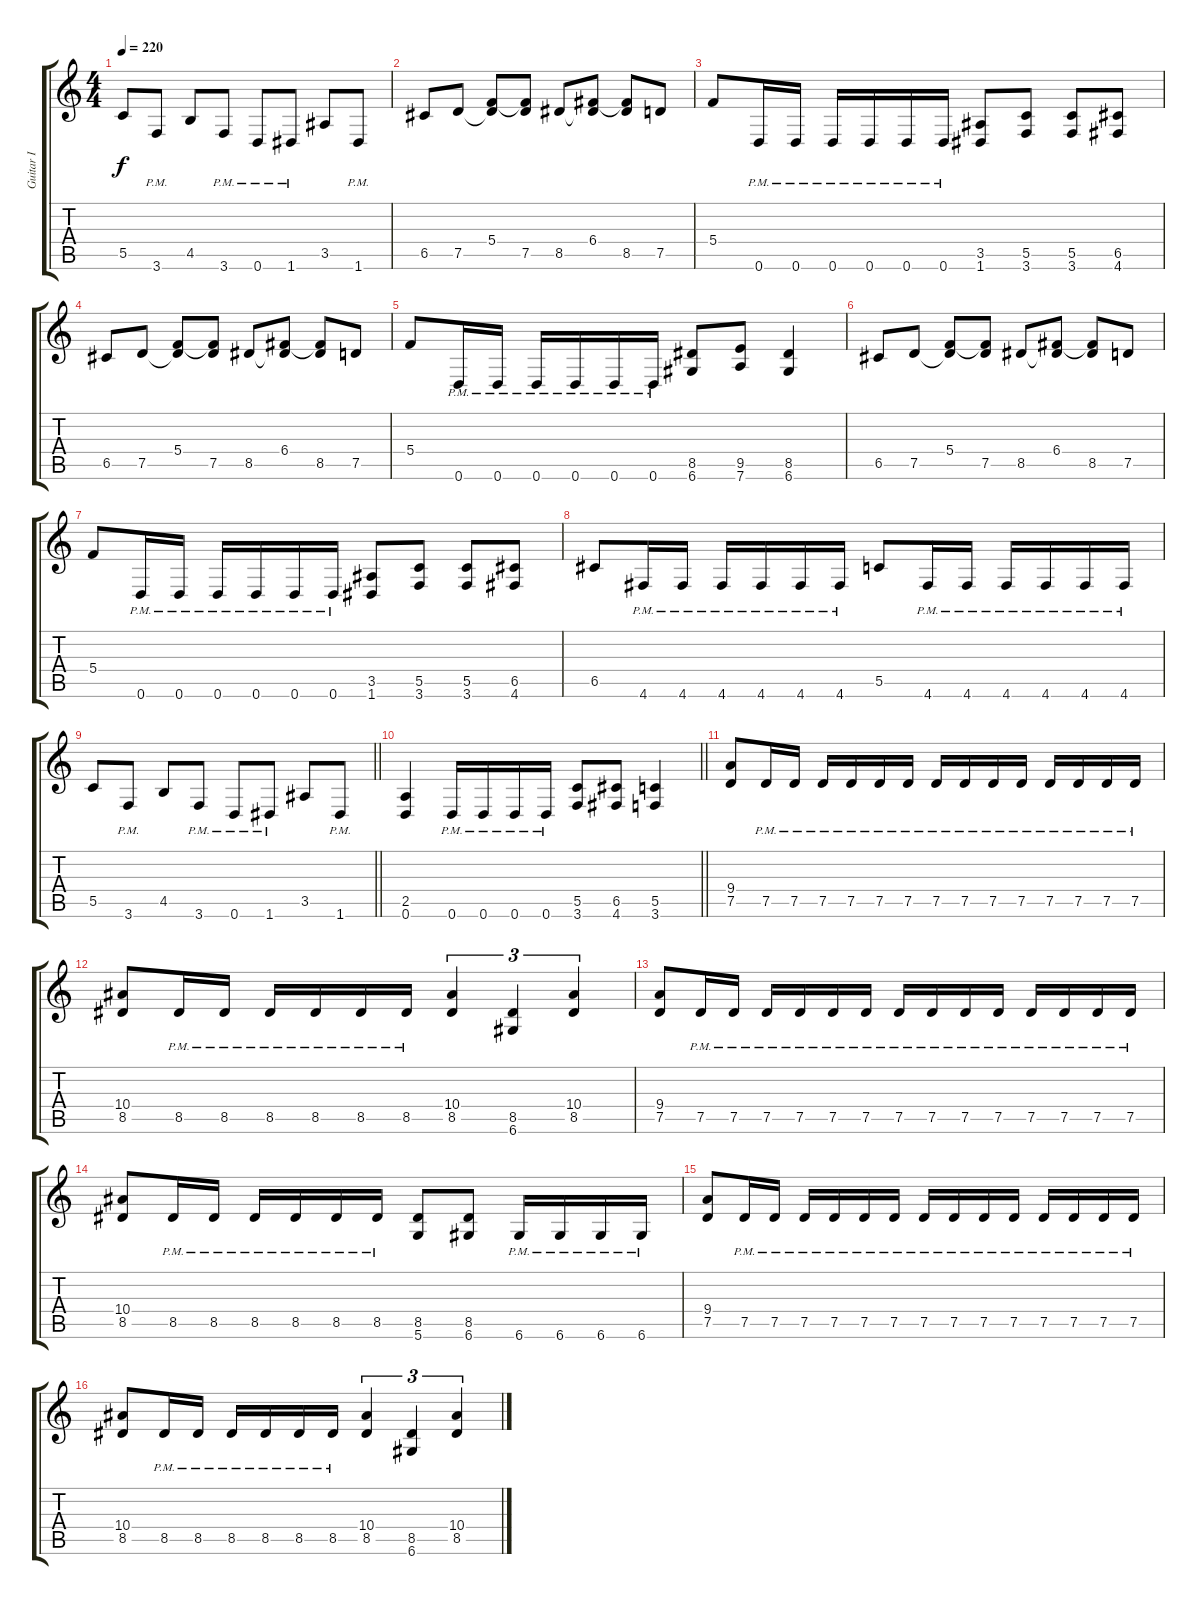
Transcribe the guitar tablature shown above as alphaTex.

\track ("Guitar I" "Guitar I") {instrument distortionguitar}
\staff {score tabs}
\tuning (D4 A3 F3 C3 G2 D2) {hide}
\ts (4 4)
\tempo 220
\clef g2
\ks c
5.5.8{dy f} 3.6{pm}.8 4.5.8 3.6{pm}.8 0.6{pm}.8 1.6{pm}.8 3.5.8 1.6{pm}.8 |
6.5.8 7.5.8 (5.4 7.5{t}).8 (5.4{t} 7.5).8 8.5.8 (6.4 8.5{t}).8 (6.4{t} 8.5).8 7.5.8 |
5.4.8 0.6{pm}.16 0.6{pm}.16 0.6{pm}.16 0.6{pm}.16 0.6{pm}.16 0.6{pm}.16 (3.5 1.6).8 (5.5 3.6).8 (5.5 3.6).8 (6.5 4.6).8 |
6.5.8 7.5.8 (5.4 7.5{t}).8 (5.4{t} 7.5).8 8.5.8 (6.4 8.5{t}).8 (6.4{t} 8.5).8 7.5.8 |
5.4.8 0.6{pm}.16 0.6{pm}.16 0.6{pm}.16 0.6{pm}.16 0.6{pm}.16 0.6{pm}.16 (8.5 6.6).8 (9.5 7.6).8 (8.5 6.6).4 |
6.5.8 7.5.8 (5.4 7.5{t}).8 (5.4{t} 7.5).8 8.5.8 (6.4 8.5{t}).8 (6.4{t} 8.5).8 7.5.8 |
5.4.8 0.6{pm}.16 0.6{pm}.16 0.6{pm}.16 0.6{pm}.16 0.6{pm}.16 0.6{pm}.16 (3.5 1.6).8 (5.5 3.6).8 (5.5 3.6).8 (6.5 4.6).8 |
6.5.8 4.6{pm}.16 4.6{pm}.16 4.6{pm}.16 4.6{pm}.16 4.6{pm}.16 4.6{pm}.16 5.5.8 4.6{pm}.16 4.6{pm}.16 4.6{pm}.16 4.6{pm}.16 4.6{pm}.16 4.6{pm}.16 |
\barLineRight lightlight
5.5.8 3.6{pm}.8 4.5.8 3.6{pm}.8 0.6{pm}.8 1.6{pm}.8 3.5.8 1.6{pm}.8 |
\section ("" "")
\barLineRight lightlight
(2.5 0.6).4 0.6{pm}.16 0.6{pm}.16 0.6{pm}.16 0.6{pm}.16 (5.5 3.6).8 (6.5 4.6).8 (5.5 3.6).4 |
\section ("" "")
(9.4 7.5).8 7.5{pm}.16 7.5{pm}.16 7.5{pm}.16 7.5{pm}.16 7.5{pm}.16 7.5{pm}.16 7.5{pm}.16 7.5{pm}.16 7.5{pm}.16 7.5{pm}.16 7.5{pm}.16 7.5{pm}.16 7.5{pm}.16 7.5{pm}.16 |
(10.4 8.5).8 8.5{pm}.16 8.5{pm}.16 8.5{pm}.16 8.5{pm}.16 8.5{pm}.16 8.5{pm}.16 (10.4 8.5).4{tu (3 2)} (8.5 6.6).4{tu (3 2)} (10.4 8.5).4{tu (3 2)} |
(9.4 7.5).8 7.5{pm}.16 7.5{pm}.16 7.5{pm}.16 7.5{pm}.16 7.5{pm}.16 7.5{pm}.16 7.5{pm}.16 7.5{pm}.16 7.5{pm}.16 7.5{pm}.16 7.5{pm}.16 7.5{pm}.16 7.5{pm}.16 7.5{pm}.16 |
(10.4 8.5).8 8.5{pm}.16 8.5{pm}.16 8.5{pm}.16 8.5{pm}.16 8.5{pm}.16 8.5{pm}.16 (8.5 5.6).8 (8.5 6.6).8 6.6{pm}.16 6.6{pm}.16 6.6{pm}.16 6.6{pm}.16 |
(9.4 7.5).8 7.5{pm}.16 7.5{pm}.16 7.5{pm}.16 7.5{pm}.16 7.5{pm}.16 7.5{pm}.16 7.5{pm}.16 7.5{pm}.16 7.5{pm}.16 7.5{pm}.16 7.5{pm}.16 7.5{pm}.16 7.5{pm}.16 7.5{pm}.16 |
(10.4 8.5).8 8.5{pm}.16 8.5{pm}.16 8.5{pm}.16 8.5{pm}.16 8.5{pm}.16 8.5{pm}.16 (10.4 8.5).4{tu (3 2)} (8.5 6.6).4{tu (3 2)} (10.4 8.5).4{tu (3 2)}
